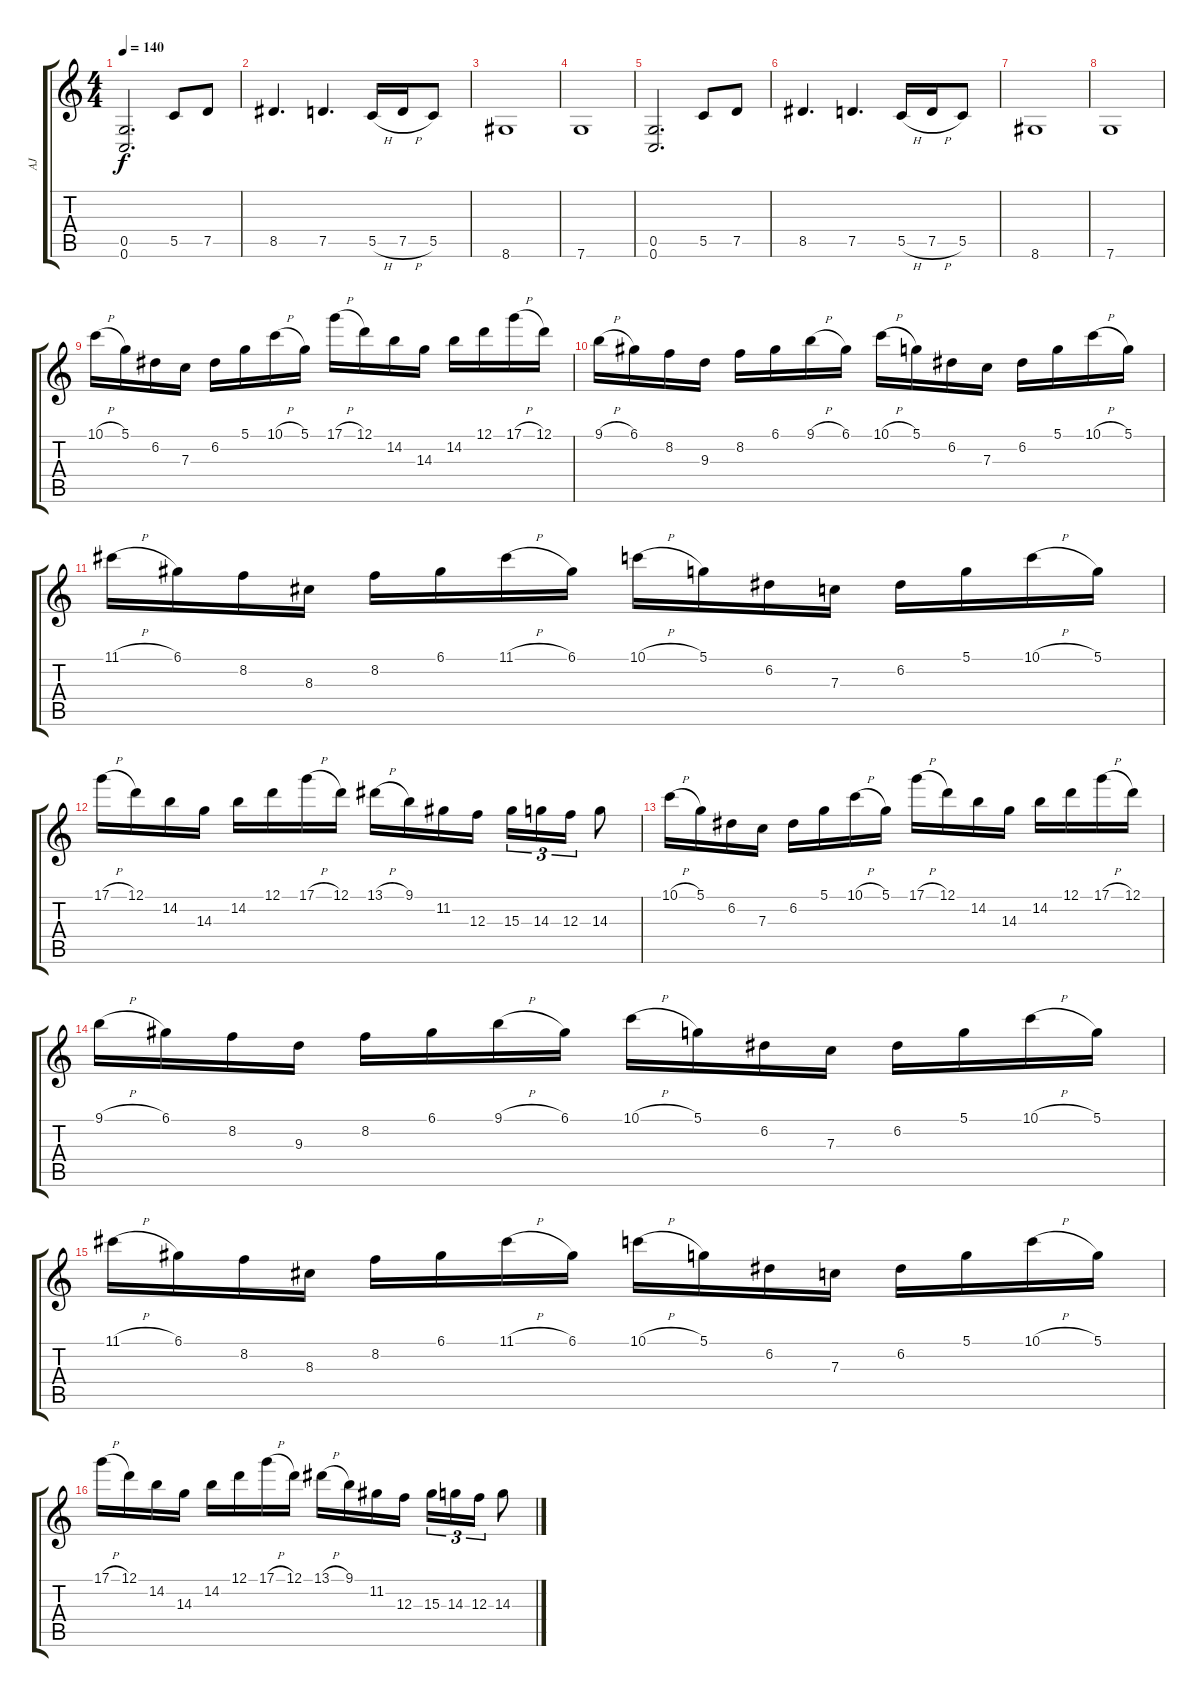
\track ("AJ" "AJ") {instrument overdrivenguitar}
\staff {score tabs}
\tuning (D4 A3 F3 C3 G2 C2) {hide}
\ts (4 4)
\tempo 140
\clef g2
\ks c
(0.5 0.6).2{d dy f} 5.5.8 7.5.8 |
8.5.4{d} 7.5.4{d} 5.5{h}.16 7.5{h}.16 5.5.8 |
8.6.1 |
7.6.1 |
(0.5 0.6).2{d} 5.5.8 7.5.8 |
8.5.4{d} 7.5.4{d} 5.5{h}.16 7.5{h}.16 5.5.8 |
8.6.1 |
7.6.1 |
10.1{h}.16{balance 8} 5.1.16 6.2.16 7.3.16 6.2.16 5.1.16 10.1{h}.16 5.1.16 17.1{h}.16 12.1.16 14.2.16 14.3.16 14.2.16 12.1.16 17.1{h}.16 12.1.16 |
9.1{h}.16 6.1.16 8.2.16 9.3.16 8.2.16 6.1.16 9.1{h}.16 6.1.16 10.1{h}.16 5.1.16 6.2.16 7.3.16 6.2.16 5.1.16 10.1{h}.16 5.1.16 |
11.1{h}.16 6.1.16 8.2.16 8.3.16 8.2.16 6.1.16 11.1{h}.16 6.1.16 10.1{h}.16 5.1.16 6.2.16 7.3.16 6.2.16 5.1.16 10.1{h}.16 5.1.16 |
17.1{h}.16 12.1.16 14.2.16 14.3.16 14.2.16 12.1.16 17.1{h}.16 12.1.16 13.1{h}.16 9.1.16 11.2.16 12.3.16 15.3.16{tu (3 2)} 14.3.16{tu (3 2)} 12.3.16{tu (3 2)} 14.3.8 |
10.1{h}.16 5.1.16 6.2.16 7.3.16 6.2.16 5.1.16 10.1{h}.16 5.1.16 17.1{h}.16 12.1.16 14.2.16 14.3.16 14.2.16 12.1.16 17.1{h}.16 12.1.16 |
9.1{h}.16 6.1.16 8.2.16 9.3.16 8.2.16 6.1.16 9.1{h}.16 6.1.16 10.1{h}.16 5.1.16 6.2.16 7.3.16 6.2.16 5.1.16 10.1{h}.16 5.1.16 |
11.1{h}.16 6.1.16 8.2.16 8.3.16 8.2.16 6.1.16 11.1{h}.16 6.1.16 10.1{h}.16 5.1.16 6.2.16 7.3.16 6.2.16 5.1.16 10.1{h}.16 5.1.16 |
17.1{h}.16 12.1.16 14.2.16 14.3.16 14.2.16 12.1.16 17.1{h}.16 12.1.16 13.1{h}.16 9.1.16 11.2.16 12.3.16 15.3.16{tu (3 2)} 14.3.16{tu (3 2)} 12.3.16{tu (3 2)} 14.3.8
